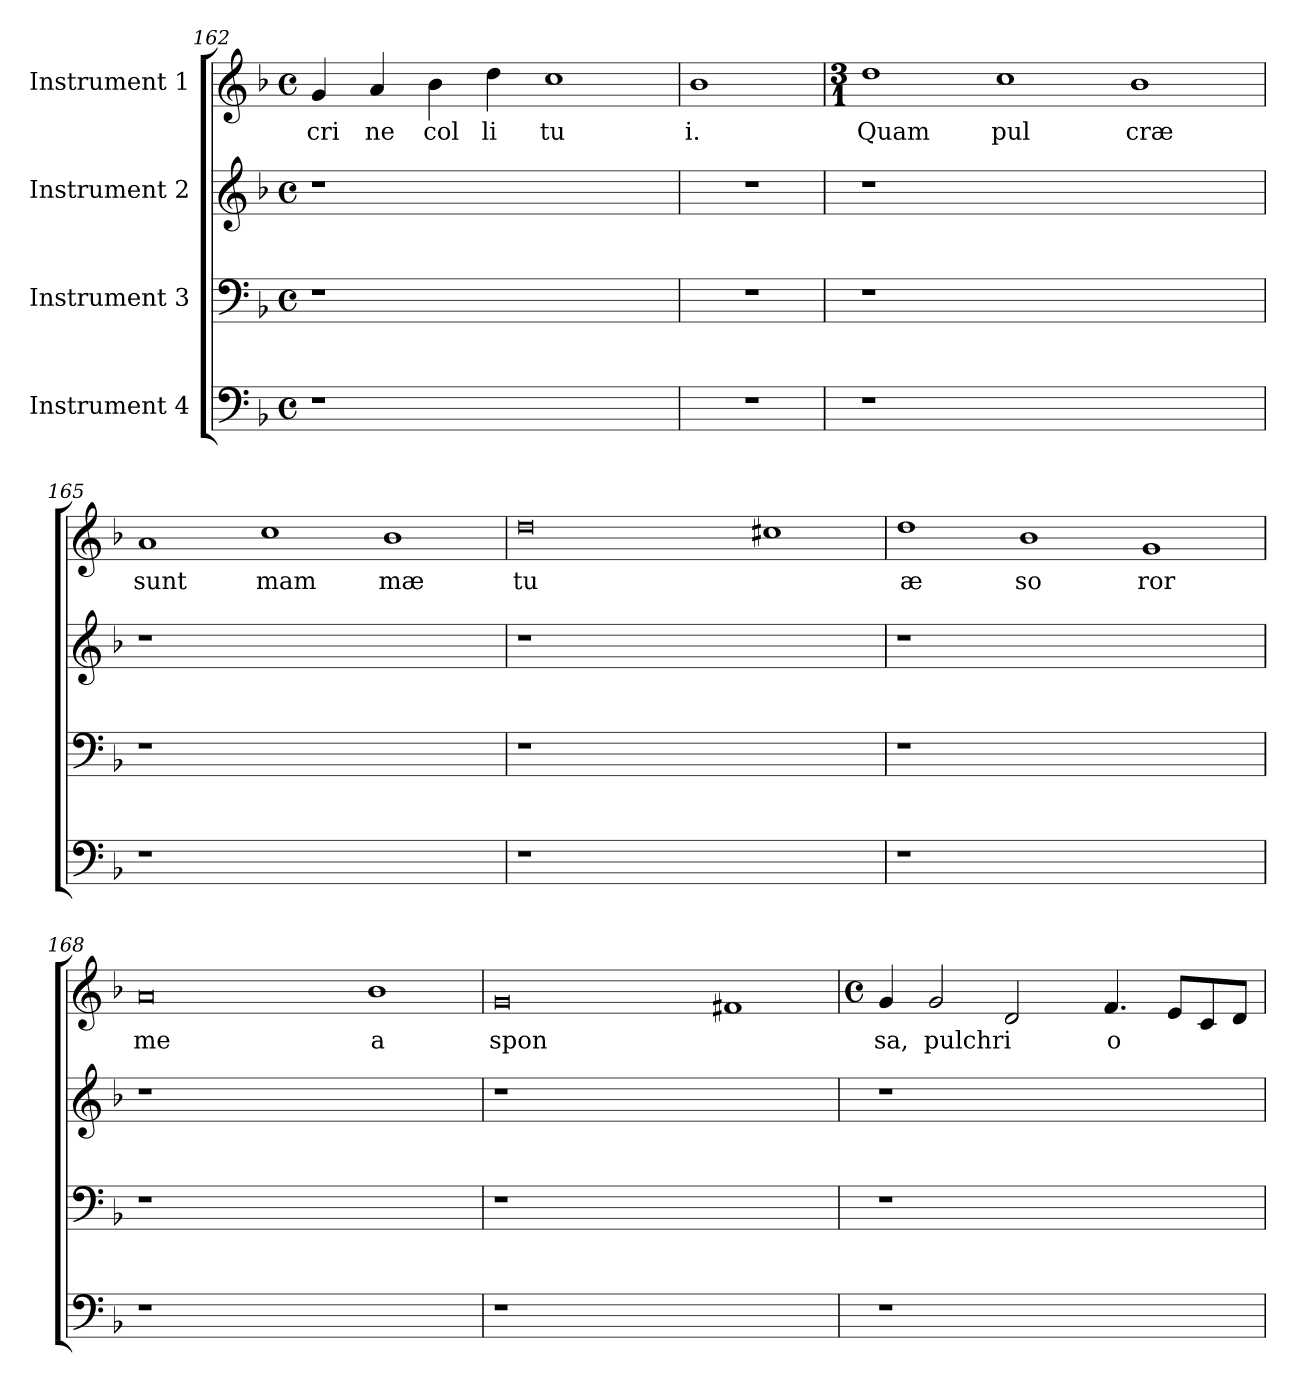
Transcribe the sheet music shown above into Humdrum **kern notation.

**kern	**kern	**kern	**kern	**text
*part4	*part3	*part2	*part1	*part1
*staff4	*staff3	*staff2	*staff1	*staff1
*I"Instrument 4	*I"Instrument 3	*I"Instrument 2	*I"Instrument 1	*
!!LO:LB:g=z
*clefF4	*clefF4	*clefG2	*clefG2	*
*k[b-]	*k[b-]	*k[b-]	*k[b-]	*
*F:	*F:	*F:	*F:	*
*M4/4	*M4/4	*M4/4	*M4/4	*
*met(c)	*met(c)	*met(c)	*met(c)	*
=162	=162	=162	=162	=162
!	!	!	!	!LO:LY:b:cj
1r	1r	1r	4g/	cri
!	!	!	!	!LO:LY:b:cj
.	.	.	4a/	ne
!	!	!	!	!LO:LY:b:cj
.	.	.	4b-\	col
!	!	!	!	!LO:LY:b:cj
.	.	.	4dd\	li
!	!	!	!	!LO:LY:b:cj
1ryy	1ryy	1ryy	1cc	tu
=163	=163	=163	=163	=163
!	!	!	!	!LO:LY:b:cj
1r	1r	1r	1b-	i.
=164	=164	=164	=164	=164
*	*	*	*M3/1	*
!	!	!	!	!LO:LY:b:cj
1r	1r	1r	1dd	Quam
!	!	!	!	!LO:LY:b:cj
0ryy	0ryy	0ryy	1cc	pul
!	!	!	!	!LO:LY:b:cj
.	.	.	1b-	cræ
=165	=165	=165	=165	=165
!	!	!	!	!LO:LY:b:cj
1r	1r	1r	1a	sunt
!	!	!	!	!LO:LY:b:cj
0ryy	0ryy	0ryy	1cc	mam
!	!	!	!	!LO:LY:b:cj
.	.	.	1b-	mæ
=166	=166	=166	=166	=166
!	!	!	!	!LO:LY:b:cj
1r	1r	1r	0dd	tu
0ryy	0ryy	0ryy	.	.
.	.	.	1cc#X	.
!!LO:LB:g=z
=167	=167	=167	=167	=167
!	!	!	!	!LO:LY:b:cj
1r	1r	1r	1dd	æ
!	!	!	!	!LO:LY:b:cj
0ryy	0ryy	0ryy	1b-	so
!	!	!	!	!LO:LY:b:cj
.	.	.	1g	ror
=168	=168	=168	=168	=168
!	!	!	!	!LO:LY:b:cj
1r	1r	1r	0a	me
0ryy	0ryy	0ryy	.	.
!	!	!	!	!LO:LY:b:cj
.	.	.	1b-	a
=169	=169	=169	=169	=169
!	!	!	!	!LO:LY:b
1r	1r	1r	0g	spon
0ryy	0ryy	0ryy	.	.
.	.	.	1f#X	.
=170	=170	=170	=170	=170
*	*	*	*M4/4	*
*	*	*	*met(c)	*
!	!	!	!	!LO:LY:b:cj
1r	1r	1r	4g/	sa,
!	!	!	!	!LO:LY:b
.	.	.	2g/	pulchri
.	.	.	2d/	.
1ryy	1ryy	1ryy	.	.
!	!	!	!	!LO:LY:b:cj
.	.	.	4.f/	o
.	.	.	8e/L	.
.	.	.	8c/	.
.	.	.	8d/J	.
=	=	=	=	=
*-	*-	*-	*-	*-
